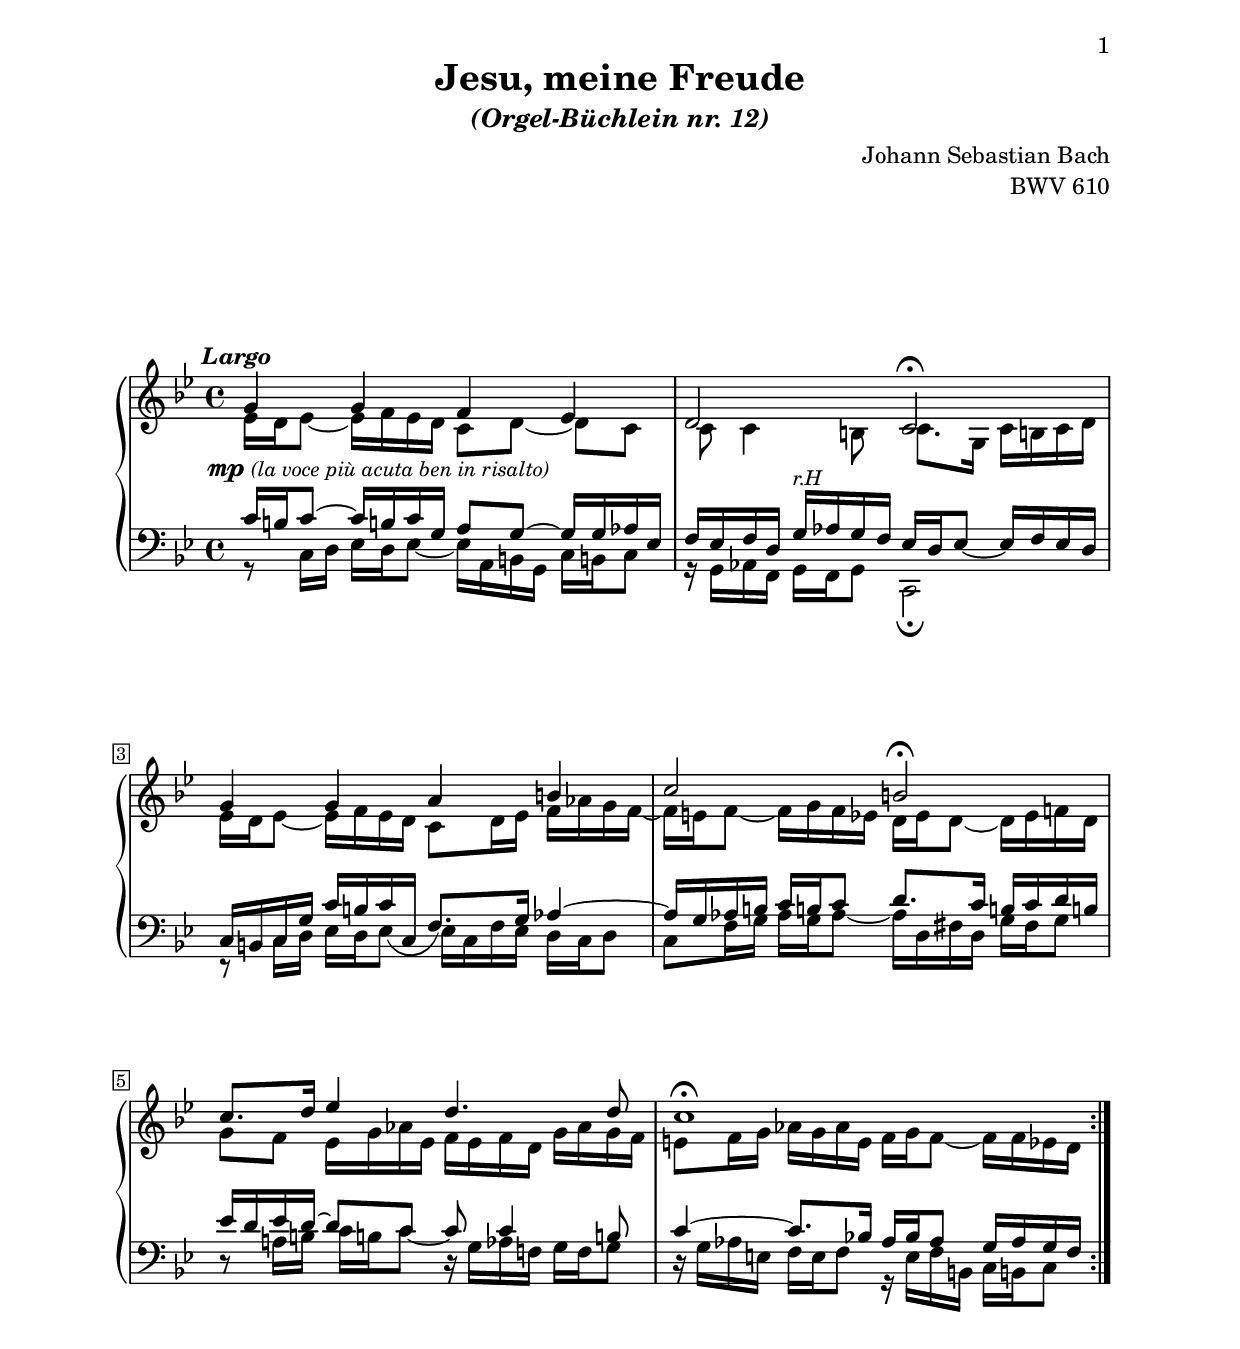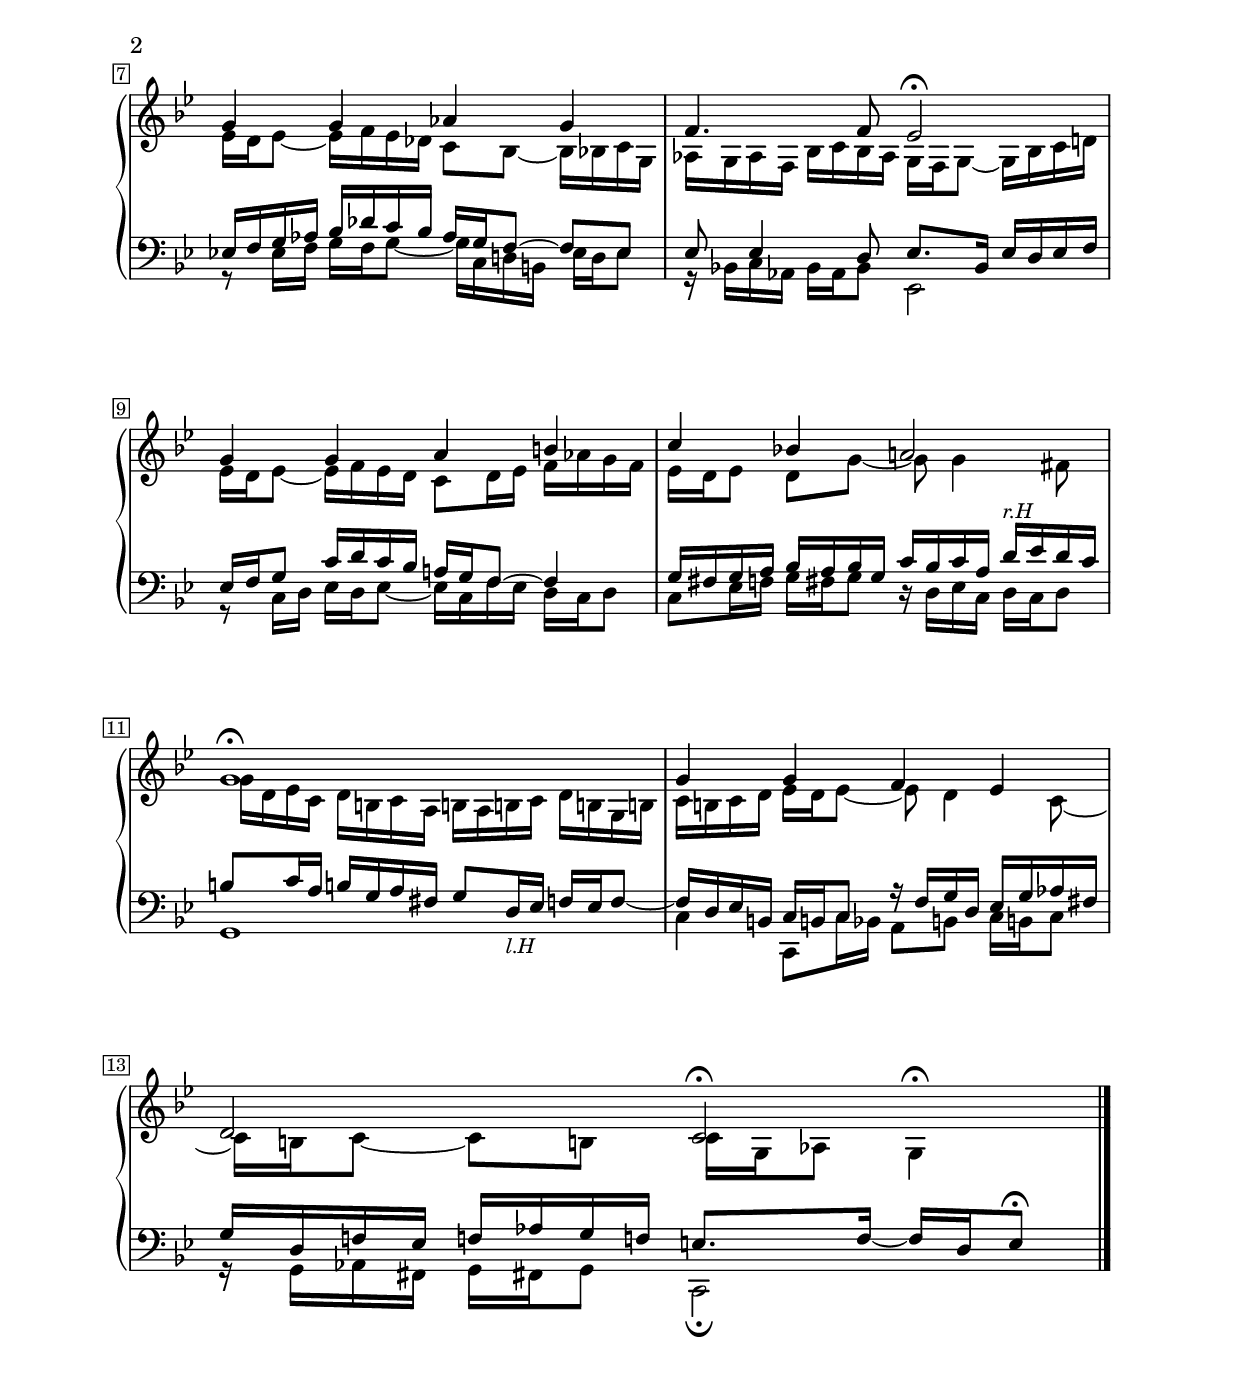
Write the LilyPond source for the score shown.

\version "2.23.80"

#(ly:set-option 'relative-includes #t)

\header {
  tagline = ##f
}

\paper {
  annotate-spacing = ##f
  bottom-margin = 10\mm
  first-page-number = 0
  indent = 0.0
  line-width = 16.6\cm
  print-all-headers = ##t
  ragged-last-bottom = ##f
  ragged-bottom = ##f
  system-system-spacing = #'((basic-distance . 2) (padding . 10))
  top-margin = 30\mm
%  markup-system-spacing.basic-distance = #10
%  last-bottom-spacing.padding = #2
}

\bookpart {
  \header {
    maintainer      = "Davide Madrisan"
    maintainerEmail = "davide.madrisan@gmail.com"
  }

  \include "./header.ily"
  \header {
    title = ##f
    composer = ##f
  }

  \markup {
    \fill-line {
      \center-column {
        \null\null\null\null\null
        \null\null\null\null\null
        \line { \abs-fontsize #30 \bold "Johann Sebastian" }
        \null
        \line { \abs-fontsize #80 \bold "Bach" }
        \null\null\null\null\null
        \line { \abs-fontsize #34 \bold "Jesu, meine Freude" }
        \null\null\null\null
        \line { \abs-fontsize #20 "BWV 610" }
        \null\null
        \fill-line { \abs-fontsize #20 "Transcribed for Piano Solo" }
        \null\null\null
        \fill-line {
          \override #'(thickness . 5)
          \draw-squiggle-line #0.5 #'(10 . 0) ##t
        }
        \null\null\null\null\null\null\null
        \fill-line { \abs-fontsize #11 "Engraved by Davide Madrisan" }
        \fill-line { \abs-fontsize #9 \typewriter "https://github.com/madrisan/open-scores/" }
        \null
        \fill-line { \abs-fontsize #10 "Based on the Holograph manuscript of Das Orgel-Büchlein (p.15)" }
        \null
      }
    }
  }
}

Global = {
  \key g \minor
  \time 4/4
  \include "global.ly"
}

Soprano = \context Voice = "one"  \relative c'' {
  %1
  \voiceOne
  \override Beam.breakable = ##t
  \repeat volta 2 {
  | g4^\markup {
      \hspace #-4 \italic\bold "Largo"
    }_\markup {
      \hspace #-4 \vspace #4 \dynamic mp
      \italic\small "(la voce più acuta ben in risalto)"
    }
    g f es
  | d2 c\fermata
  | g'4 g a b!
  | c2 b!\fermata
  %5
  | c8. d16 es4 d4. d8
  | c1\fermata
  }
  | g4 g as g
  | f4. f8 es2\fermata
  | g4 g a b!
  %10
  | c4 bes! a2
  | g1\fermata
  | g4 g f es
  | d2 c2\fermata \bar "|."
}

Alto = \context Voice = "two"  \relative c' {
  \voiceTwo
  \repeat volta 2 {
  %1
  | es16 d es8~ es16 f es d c8[ d~] d c
  | c8 c4 b!8 c8.[ g16] c b! c d
  | es16 d es8~ es16 f es d c8 d16 es f as g f~
  | f16 e f8~ f16 g f es d es d8~ d16 es f d
  %5
  | g8 f es16 g as es f es f d g as g f
  | e8 f16 g as g as e f g f8~ f16 f es d
  }
  \pageBreak
  | es16 d es8~ es16 f es des c8 bes~ bes16 bes c g
  | as16 g as f bes c bes as g f g8~ g16 bes c d
  | es16 d es8~ es16 f es d c8 d16 es f as g f
  %10
  | es16 d es8 d g~g g4 fis8
  | g16 d es c d b! c a b! a b! c d b! g b!
  | c16 b! c d es d es8~ es d4 c8~
  |c16 b! c8~ c b! c16 g as8 g4^\fermata
}

Tenor = \context Voice = "three"  \relative c' {
  \voiceThree
  \change Staff = "lower"
  \repeat volta 2 {
  %1
  | c16 b! c8~ c16 b! c g a8 g~ g16 g as es
  | f16 es f d g^\markup {
      \italic\small "r.H"
    }
    as g f es d \tieDown es8~ es16 \tieNeutral f es d
  | c16 b! c g' c b! c c, f8. g16 as!4^~
  | as16 g as b c b! c8 d8. c16 b! c d b!
  %5
  | es16 d es d^~ d8 c~c c4 b!8
  | c4^~ c8. bes16 as bes as8 g16 as g f
  }
  | es16 f g as bes des c bes as g f8^~ f es
  | es8 es4 d8 es8. bes16 es d es f
  | es16 f g8 c16 d c bes a g f8^~ f4
  %10
  | g16 fis g a bes a bes g c bes c a
    d^\markup {
      \italic\small "r.H"
    } es d c
  | b!8 c16 a b! g a fis g8 d16_\markup {
      \italic\small "l.H"
  } es f es f8~
  | f16 d es b! c b! c8 r16 f g d es g as fis
  | g16 d f! es f as g f e8. f16~ f d e8^\fermata
}

Pedal = \context Voice = "four"  \relative c {
  \voiceFour
  \change Staff = "lower"
  \repeat volta 2 {
  %1
  | r8 c16 d es d es8~ es16 a, b! g c b! c8
  | r16 g aes f g f g8 c,2\fermata
  | r8 c'16 d es d
    \shape #'((0 . -0.2) (0 . -1.5) (0 . -1.5) (0 . 0.5)) Tie
    es8~ es16 c f es d c d8
  | c8 f16 g aes g as8~ as16 d, fis d g fis g8
  %5
  | d8\rest a'16 b! c b! c8 d,16\rest g aes f g f g8
  | d16\rest g as e f e f8 r16 e f b,! c b! c8
  }
  | r8 es16 f g f g8~ g16 c, d! b es d es8
  | r16 bes c as bes as bes8 es,2
  | r8 c'16 d es d es8~ es16 c f es d c d8
  %10
  | c8 es16 f! g fis g8 d16\rest d es c d c d8
  | g,1
  | c4 c,8 c'16 bes a8 b! c16 b! c8
  | r16 g as fis g fis g8 c,2_\fermata
}

\score {
  \new PianoStaff
  <<
    \accidentalStyle Score.piano
    \context Staff = "upper" <<
      \set Staff.midiInstrument = #"acoustic grand"
      \Global
      \clef treble
      \Soprano
      \Alto
    >>
    \context Staff = "lower" <<
      \set Staff.midiInstrument = #"acoustic grand"
      \Global
      \clef bass
      \Tenor
      \Pedal
    >>
  >>
  \header {
    composer = "Johann Sebastian Bach"
    opus = "BWV 610"
    subtitle = \markup {
      \italic "(Orgel-Büchlein nr. 12)"
    }
    title = \markup {
      %\override #'(font-name . "TeX Gyre Schola") {
        "Jesu, meine Freude"
      %}
    }
  }
  \layout { }
  \midi {
    \tempo 4 = 100
  }
}
